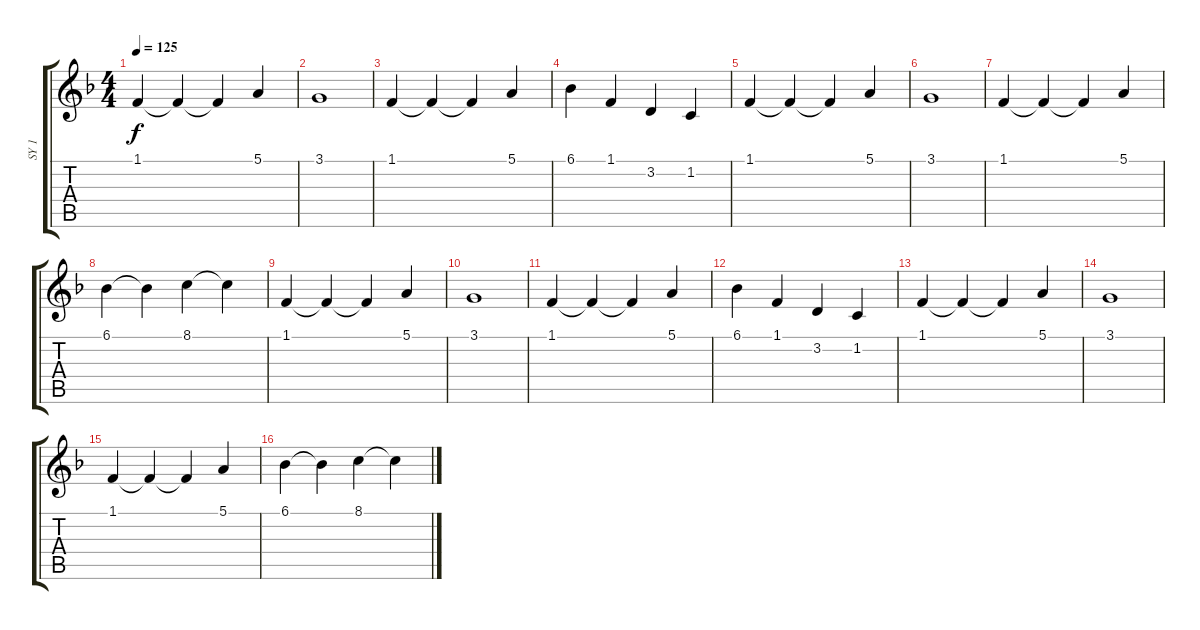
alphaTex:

\track ("SY 1" "SY 1") {instrument fx5brightness}
\staff {score tabs}
\tuning (E4 B3 G3 D3 A2 E2) {hide}
\ts (4 4)
\tempo 125
\clef g2
\ks f
1.1.4{dy f instrument fx4atmosphere} 1.1{t}.4 1.1{t}.4 5.1.4 |
3.1.1 |
1.1.4 1.1{t}.4 1.1{t}.4 5.1.4 |
6.1.4 1.1.4 3.2.4 1.2.4 |
1.1.4 1.1{t}.4 1.1{t}.4 5.1.4 |
3.1.1 |
1.1.4 1.1{t}.4 1.1{t}.4 5.1.4 |
6.1.4 6.1{t}.4 8.1.4 8.1{t}.4 |
1.1.4{instrument fx5brightness} 1.1{t}.4 1.1{t}.4 5.1.4 |
3.1.1 |
1.1.4 1.1{t}.4 1.1{t}.4 5.1.4 |
6.1.4 1.1.4 3.2.4 1.2.4 |
1.1.4 1.1{t}.4 1.1{t}.4 5.1.4 |
3.1.1 |
1.1.4 1.1{t}.4 1.1{t}.4 5.1.4 |
6.1.4 6.1{t}.4 8.1.4 8.1{t}.4
